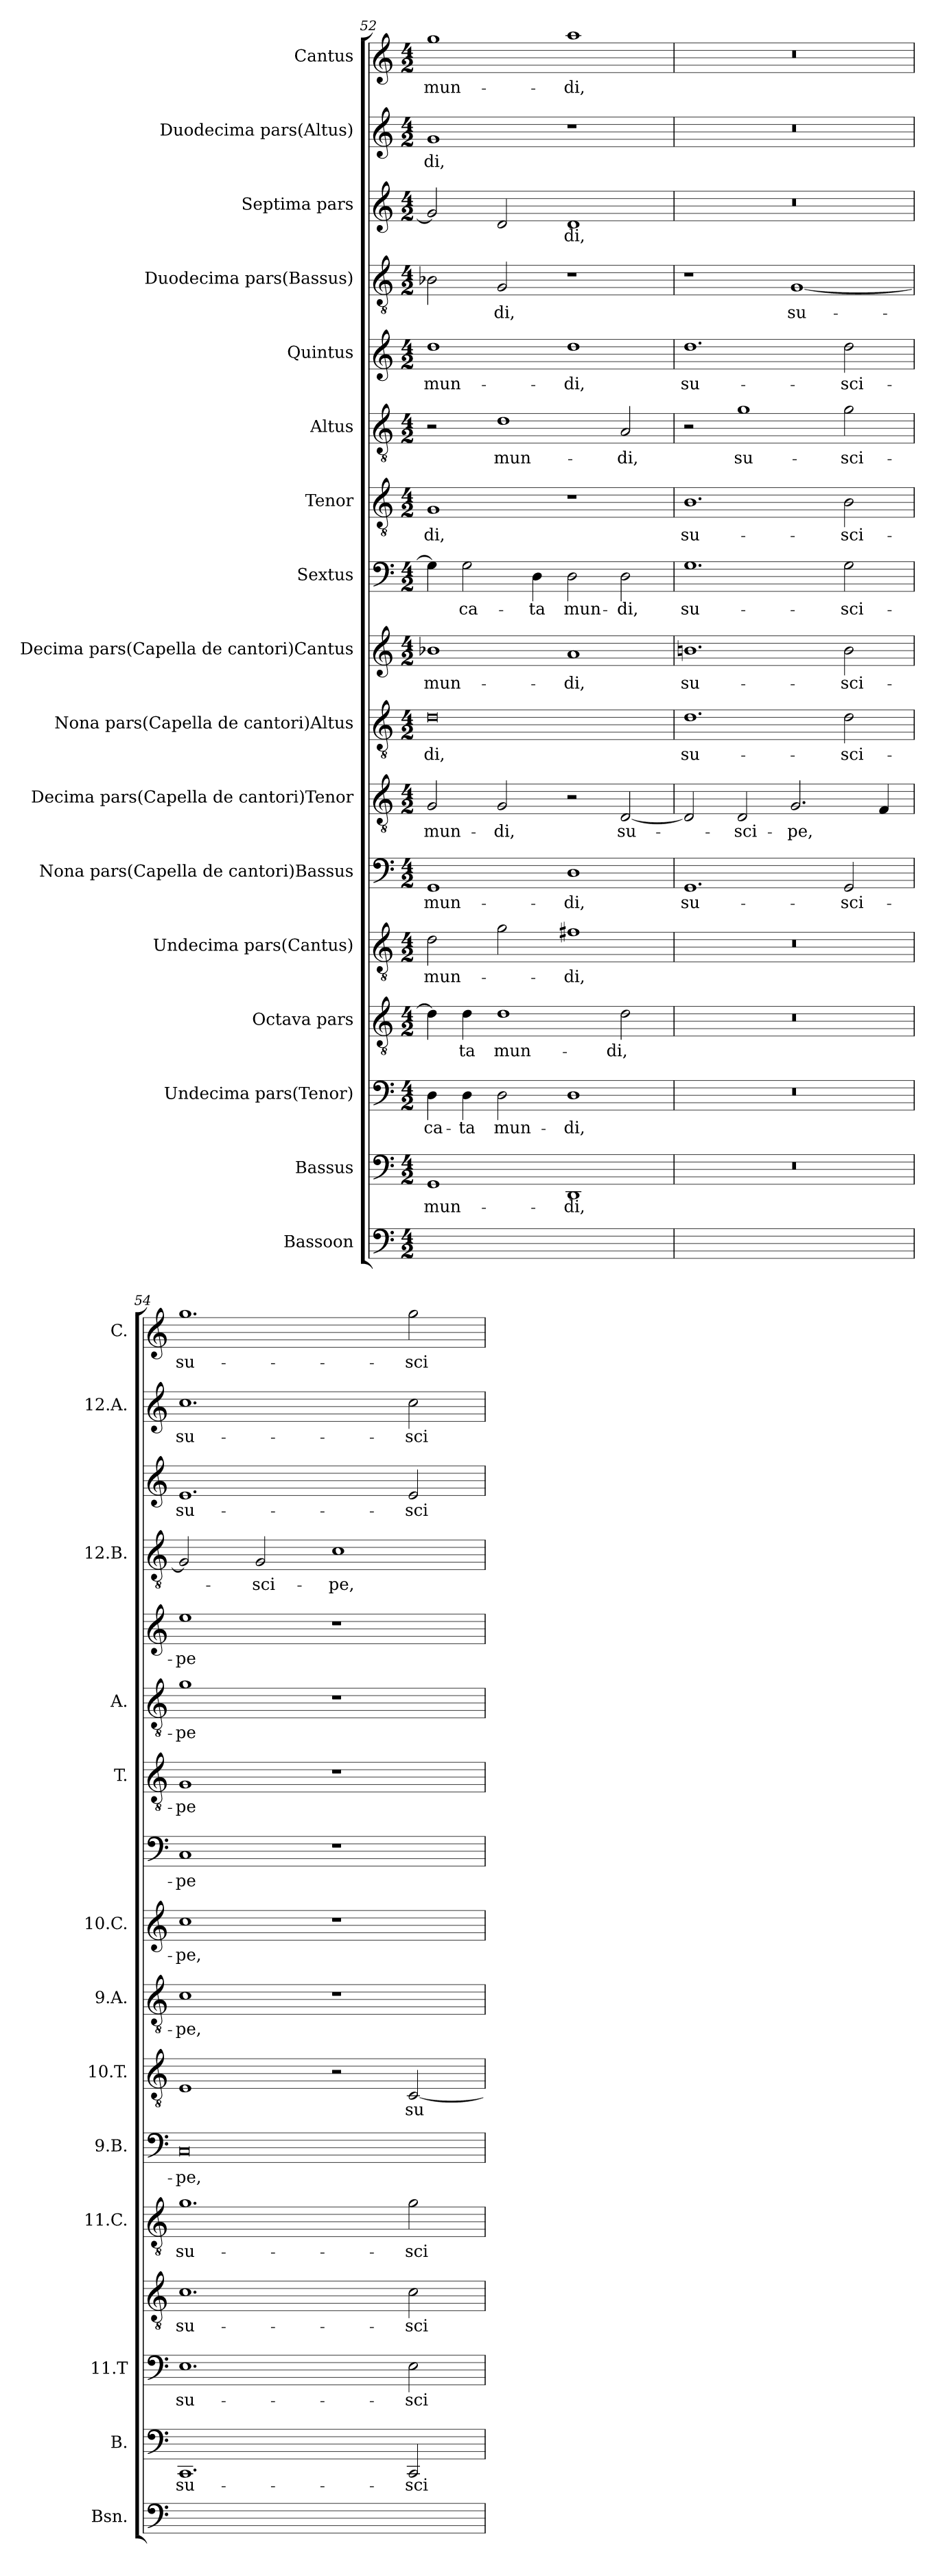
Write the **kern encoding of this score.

**kern	**text	**kern	**text	**kern	**text	**kern	**text	**kern	**text	**kern	**text	**kern	**text	**kern	**text	**kern	**text	**kern	**text	**kern	**text	**kern	**text	**kern	**text	**kern	**text	**kern	**text	**kern	**text	**kern	**text
*part17	*part17	*part16	*part16	*part15	*part15	*part14	*part14	*part13	*part13	*part12	*part12	*part11	*part11	*part10	*part10	*part9	*part9	*part8	*part8	*part7	*part7	*part6	*part6	*part5	*part5	*part4	*part4	*part3	*part3	*part2	*part2	*part1	*part1
*staff17	*staff17	*staff16	*staff16	*staff15	*staff15	*staff14	*staff14	*staff13	*staff13	*staff12	*staff12	*staff11	*staff11	*staff10	*staff10	*staff9	*staff9	*staff8	*staff8	*staff7	*staff7	*staff6	*staff6	*staff5	*staff5	*staff4	*staff4	*staff3	*staff3	*staff2	*staff2	*staff1	*staff1
*I"Bassoon	*	*I"Bassus	*	*I"Undecima pars(Tenor)	*	*I"Octava pars	*	*I"Undecima pars(Cantus)	*	*I"Nona pars(Capella de cantori)Bassus	*	*I"Decima pars(Capella de cantori)Tenor	*	*I"Nona pars(Capella de cantori)Altus	*	*I"Decima pars(Capella de cantori)Cantus	*	*I"Sextus	*	*I"Tenor	*	*I"Altus	*	*I"Quintus	*	*I"Duodecima pars(Bassus)	*	*I"Septima pars	*	*I"Duodecima pars(Altus)	*	*I"Cantus	*
*I'Bsn.	*	*I'B.	*	*I'11.T	*	*	*	*I'11.C.	*	*I'9.B.	*	*I'10.T.	*	*I'9.A.	*	*I'10.C.	*	*	*	*I'T.	*	*I'A.	*	*	*	*I'12.B.	*	*	*	*I'12.A.	*	*I'C.	*
*clefF4	*	*clefF4	*	*clefF4	*	*clefGv2	*	*clefGv2	*	*clefF4	*	*clefGv2	*	*clefGv2	*	*clefG2	*	*clefF4	*	*clefGv2	*	*clefGv2	*	*clefG2	*	*clefGv2	*	*clefG2	*	*clefG2	*	*clefG2	*
*	*	*	*	*	*	*ITrd7c12	*	*ITrd7c12	*	*	*	*ITrd7c12	*	*ITrd7c12	*	*	*	*	*	*ITrd7c12	*	*ITrd7c12	*	*	*	*ITrd7c12	*	*	*	*	*	*	*
*k[]	*	*k[]	*	*k[]	*	*k[]	*	*k[]	*	*k[]	*	*k[]	*	*k[]	*	*k[]	*	*k[]	*	*k[]	*	*k[]	*	*k[]	*	*k[]	*	*k[]	*	*k[]	*	*k[]	*
*a:	*	*a:	*	*a:	*	*a:	*	*a:	*	*a:	*	*a:	*	*a:	*	*a:	*	*a:	*	*a:	*	*a:	*	*a:	*	*a:	*	*a:	*	*a:	*	*a:	*
*M4/2	*	*M4/2	*	*M4/2	*	*M4/2	*	*M4/2	*	*M4/2	*	*M4/2	*	*M4/2	*	*M4/2	*	*M4/2	*	*M4/2	*	*M4/2	*	*M4/2	*	*M4/2	*	*M4/2	*	*M4/2	*	*M4/2	*
=52	=52	=52	=52	=52	=52	=52	=52	=52	=52	=52	=52	=52	=52	=52	=52	=52	=52	=52	=52	=52	=52	=52	=52	=52	=52	=52	=52	=52	=52	=52	=52	=52	=52
!	!	!	!LO:LY:b	!	!LO:LY:b	!	!	!	!LO:LY:b	!	!LO:LY:b	!	!LO:LY:b	!	!LO:LY:b	!	!LO:LY:b	!	!	!	!LO:LY:b	!	!	!	!LO:LY:b	!	!	!	!	!	!LO:LY:b	!	!LO:LY:b
1GGyy	mun-	1GG	mun-	4D\	-ca-	4D\]	.	2D\	mun-	1GG	mun-	2GG/	mun-	0D	-di,	1b-X	mun-	4G\]	.	1GG	-di,	2r	.	1dd	mun-	2BB-X\	.	2g/]	.	1g	-di,	1gg	mun-
!	!	!	!	!	!LO:LY:b	!	!LO:LY:b	!	!	!	!	!	!	!	!	!	!	!	!LO:LY:b	!	!	!	!	!	!	!	!	!	!	!	!	!	!
.	.	.	.	4D\	-ta	4D\	-ta	.	.	.	.	.	.	.	.	.	.	2G\	-ca-	.	.	.	.	.	.	.	.	.	.	.	.	.	.
!	!	!	!	!	!LO:LY:b	!	!LO:LY:b	!	!	!	!	!	!LO:LY:b	!	!	!	!	!	!	!	!	!	!LO:LY:b	!	!	!	!LO:LY:b	!	!	!	!	!	!
.	.	.	.	2D\	mun-	1D	mun-	2G\	.	.	.	2GG/	-di,	.	.	.	.	.	.	.	.	1D	mun-	.	.	2GG/	-di,	2d/	.	.	.	.	.
!	!	!	!	!	!	!	!	!	!	!	!	!	!	!	!	!	!	!	!LO:LY:b	!	!	!	!	!	!	!	!	!	!	!	!	!	!
.	.	.	.	.	.	.	.	.	.	.	.	.	.	.	.	.	.	4D\	-ta	.	.	.	.	.	.	.	.	.	.	.	.	.	.
!	!	!	!LO:LY:b	!	!LO:LY:b	!	!	!	!LO:LY:b	!	!LO:LY:b	!	!	!	!	!	!LO:LY:b	!	!LO:LY:b	!	!	!	!	!	!LO:LY:b	!	!	!	!LO:LY:b	!	!	!	!LO:LY:b
1DDyy	-di,	1DD	-di,	1D	-di,	.	.	1F#X	-di,	1D	-di,	2r	.	.	.	1a	-di,	2D\	mun-	1r	.	.	.	1dd	-di,	1r	.	1d	-di,	1r	.	1aa	-di,
!	!	!	!	!	!	!	!LO:LY:b	!	!	!	!	!	!LO:LY:b	!	!	!	!	!	!LO:LY:b	!	!	!	!LO:LY:b	!	!	!	!	!	!	!	!	!	!
.	.	.	.	.	.	2D\	-di,	.	.	.	.	[<2DD/	su-	.	.	.	.	2D\	-di,	.	.	2AA/	-di,	.	.	.	.	.	.	.	.	.	.
=53	=53	=53	=53	=53	=53	=53	=53	=53	=53	=53	=53	=53	=53	=53	=53	=53	=53	=53	=53	=53	=53	=53	=53	=53	=53	=53	=53	=53	=53	=53	=53	=53	=53
!	!	!LO:N:vis=1	!	!LO:N:vis=1	!	!LO:N:vis=1	!	!LO:N:vis=1	!	!	!LO:LY:b	!	!	!	!LO:LY:b	!	!LO:LY:b	!	!LO:LY:b	!	!LO:LY:b	!	!	!	!LO:LY:b	!	!	!LO:N:vis=1	!	!LO:N:vis=1	!	!LO:N:vis=1	!
0ryy	.	0r	.	0r	.	0r	.	0r	.	1.GG	su-	2DD/]	.	1.D	su-	1.bn	su-	1.G	su-	1.BB	su-	2r	.	1.dd	su-	1r	.	0r	.	0r	.	0r	.
!	!	!	!	!	!	!	!	!	!	!	!	!	!LO:LY:b	!	!	!	!	!	!	!	!	!	!LO:LY:b	!	!	!	!	!	!	!	!	!	!
.	.	.	.	.	.	.	.	.	.	.	.	2DD/	-sci-	.	.	.	.	.	.	.	.	1G	su-	.	.	.	.	.	.	.	.	.	.
!	!	!	!	!	!	!	!	!	!	!	!	!	!LO:LY:b	!	!	!	!	!	!	!	!	!	!	!	!	!	!LO:LY:b	!	!	!	!	!	!
.	.	.	.	.	.	.	.	.	.	.	.	2.GG/	-pe,	.	.	.	.	.	.	.	.	.	.	.	.	[<1GG	su-	.	.	.	.	.	.
!	!	!	!	!	!	!	!	!	!	!	!LO:LY:b	!	!	!	!LO:LY:b	!	!LO:LY:b	!	!LO:LY:b	!	!LO:LY:b	!	!LO:LY:b	!	!LO:LY:b	!	!	!	!	!	!	!	!
.	.	.	.	.	.	.	.	.	.	2GG/	-sci-	.	.	2D\	-sci-	2b\	-sci-	2G\	-sci-	2BB\	-sci-	2G\	-sci-	2dd\	-sci-	.	.	.	.	.	.	.	.
.	.	.	.	.	.	.	.	.	.	.	.	4FF/	.	.	.	.	.	.	.	.	.	.	.	.	.	.	.	.	.	.	.	.	.
!!LO:PB:g=z
=54	=54	=54	=54	=54	=54	=54	=54	=54	=54	=54	=54	=54	=54	=54	=54	=54	=54	=54	=54	=54	=54	=54	=54	=54	=54	=54	=54	=54	=54	=54	=54	=54	=54
!	!	!	!LO:LY:b	!	!LO:LY:b	!	!LO:LY:b	!	!LO:LY:b	!	!LO:LY:b	!	!	!	!LO:LY:b	!	!LO:LY:b	!	!LO:LY:b	!	!LO:LY:b	!	!LO:LY:b	!	!LO:LY:b	!	!	!	!LO:LY:b	!	!LO:LY:b	!	!LO:LY:b
1.CCyy	su-	1.CC	su-	1.E	su-	1.C	su-	1.G	su-	0C	-pe,	1EE	.	1C	-pe,	1cc	-pe,	1C	-pe	1GG	-pe	1G	-pe	1ee	-pe	2GG/]	.	1.e	su-	1.cc	su-	1.gg	su-
!	!	!	!	!	!	!	!	!	!	!	!	!	!	!	!	!	!	!	!	!	!	!	!	!	!	!	!LO:LY:b	!	!	!	!	!	!
.	.	.	.	.	.	.	.	.	.	.	.	.	.	.	.	.	.	.	.	.	.	.	.	.	.	2GG/	-sci-	.	.	.	.	.	.
!	!	!	!	!	!	!	!	!	!	!	!	!	!	!	!	!	!	!	!	!	!	!	!	!	!	!	!LO:LY:b	!	!	!	!	!	!
.	.	.	.	.	.	.	.	.	.	.	.	2r	.	1r	.	1r	.	1r	.	1r	.	1r	.	1r	.	1C	-pe,	.	.	.	.	.	.
!	!	!	!LO:LY:b	!	!LO:LY:b	!	!LO:LY:b	!	!LO:LY:b	!	!	!	!LO:LY:b	!	!	!	!	!	!	!	!	!	!	!	!	!	!	!	!LO:LY:b	!	!LO:LY:b	!	!LO:LY:b
2CC/yy	-sci-	2CC/	-sci-	2E\	-sci-	2C\	-sci-	2G\	-sci-	.	.	[<2CC/	su-	.	.	.	.	.	.	.	.	.	.	.	.	.	.	2e/	-sci-	2cc\	-sci-	2gg\	-sci-
=	=	=	=	=	=	=	=	=	=	=	=	=	=	=	=	=	=	=	=	=	=	=	=	=	=	=	=	=	=	=	=	=	=
*-	*-	*-	*-	*-	*-	*-	*-	*-	*-	*-	*-	*-	*-	*-	*-	*-	*-	*-	*-	*-	*-	*-	*-	*-	*-	*-	*-	*-	*-	*-	*-	*-	*-
